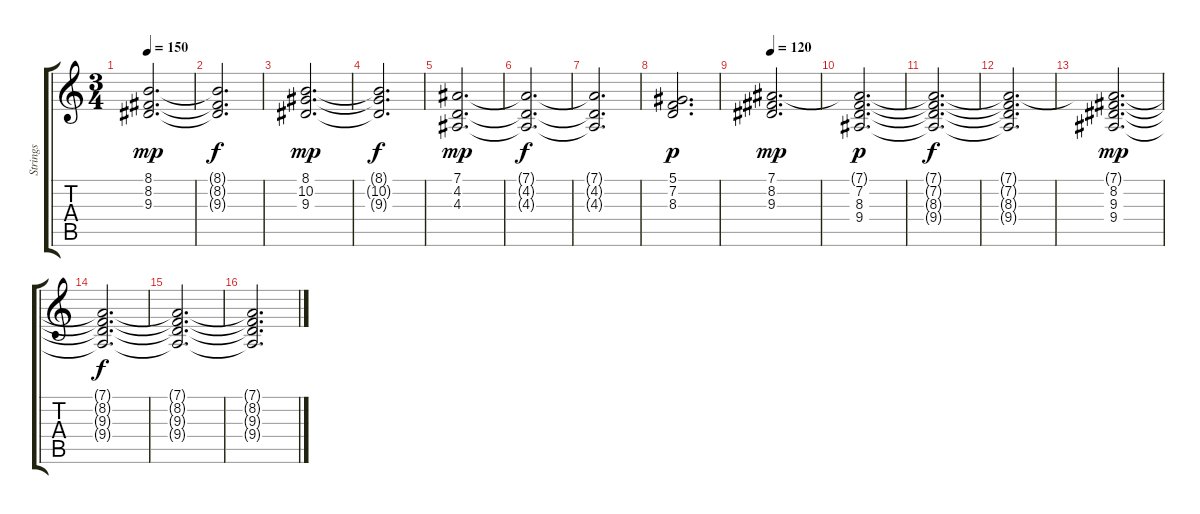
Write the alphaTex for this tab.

\track ("Strings" "Strings") {instrument stringensemble1}
\staff {score tabs}
\tuning (Eb4 Bb3 Gb3 Db3 Ab2 Eb2) {hide}
\ts (3 4)
\tempo 150
\clef g2
\ks c
(8.1 8.2 9.3).2{d dy mp} |
(8.1{t} 8.2{t} 9.3{t}).2{d dy f} |
(8.1 10.2 9.3).2{d dy mp} |
(8.1{t} 10.2{t} 9.3{t}).2{d dy f} |
\section ("" "")
(7.1 4.2 4.3).2{d dy mp} |
(7.1{t} 4.2{t} 4.3{t}).2{d dy f} |
(7.1{t} 4.2{t} 4.3{t}).2{d} |
(5.1 7.2 8.3).2{d dy p} |
\tempo 120
(7.1 8.2 9.3).2{d dy mp} |
(7.1{t} 7.2 8.3 9.4).2{d dy p} |
(7.1{t} 7.2{t} 8.3{t} 9.4{t}).2{d dy f} |
(7.1{t} 7.2{t} 8.3{t} 9.4{t}).2{d} |
(7.1{t} 8.2 9.3 9.4).2{d dy mp} |
(7.1{t} 8.2{t} 9.3{t} 9.4{t}).2{d dy f} |
(7.1{t} 8.2{t} 9.3{t} 9.4{t}).2{d} |
(7.1{t} 8.2{t} 9.3{t} 9.4{t}).2{d}
